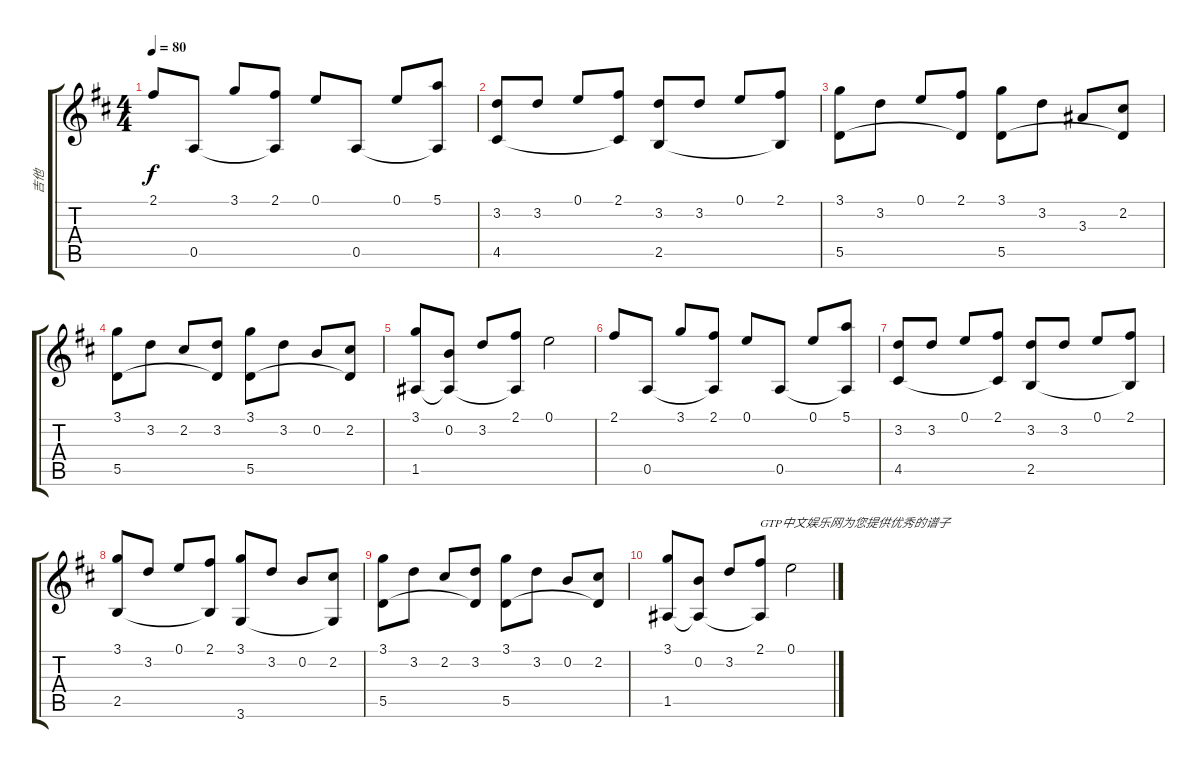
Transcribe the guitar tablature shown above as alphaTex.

\track ("吉他" "吉他") {instrument acousticguitarnylon}
\staff {score tabs}
\tuning (E4 B3 G3 D3 A2 E2) {hide}
\ts (4 4)
\tempo 80
\clef g2
\ks bminor
2.1.8{dy f} 0.5.8 3.1.8 (2.1 0.5{t}).8 0.1.8 0.5.8 0.1.8 (5.1 0.5{t}).8 |
(3.2 4.5).8 3.2.8 0.1.8 (2.1 4.5{t}).8 (3.2 2.5).8 3.2.8 0.1.8 (2.1 2.5{t}).8 |
(3.1 5.5).8 3.2.8 0.1.8 (2.1 5.5{t}).8 (3.1 5.5).8 3.2.8 3.3.8 (2.2 5.5{t}).8 |
(3.1 5.5).8 3.2.8 2.2.8 (3.2 5.5{t}).8 (3.1 5.5).8 3.2.8 0.2.8 (2.2 5.5{t}).8 |
(3.1 1.5).8 (0.2 1.5{t}).8 3.2.8 (2.1 1.5{t}).8 0.1.2 |
2.1.8 0.5.8 3.1.8 (2.1 0.5{t}).8 0.1.8 0.5.8 0.1.8 (5.1 0.5{t}).8 |
(3.2 4.5).8 3.2.8 0.1.8 (2.1 4.5{t}).8 (3.2 2.5).8 3.2.8 0.1.8 (2.1 2.5{t}).8 |
(3.1 2.5).8 3.2.8 0.1.8 (2.1 2.5{t}).8 (3.1 3.6).8 3.2.8 0.2.8 (2.2 3.6{t}).8 |
(3.1 5.5).8 3.2.8 2.2.8 (3.2 5.5{t}).8 (3.1 5.5).8 3.2.8 0.2.8 (2.2 5.5{t}).8 |
(3.1 1.5).8 (0.2 1.5{t}).8 3.2.8 (2.1 1.5{t}).8{txt "GTP中文娱乐网为您提供优秀的谱子"} 0.1.2
